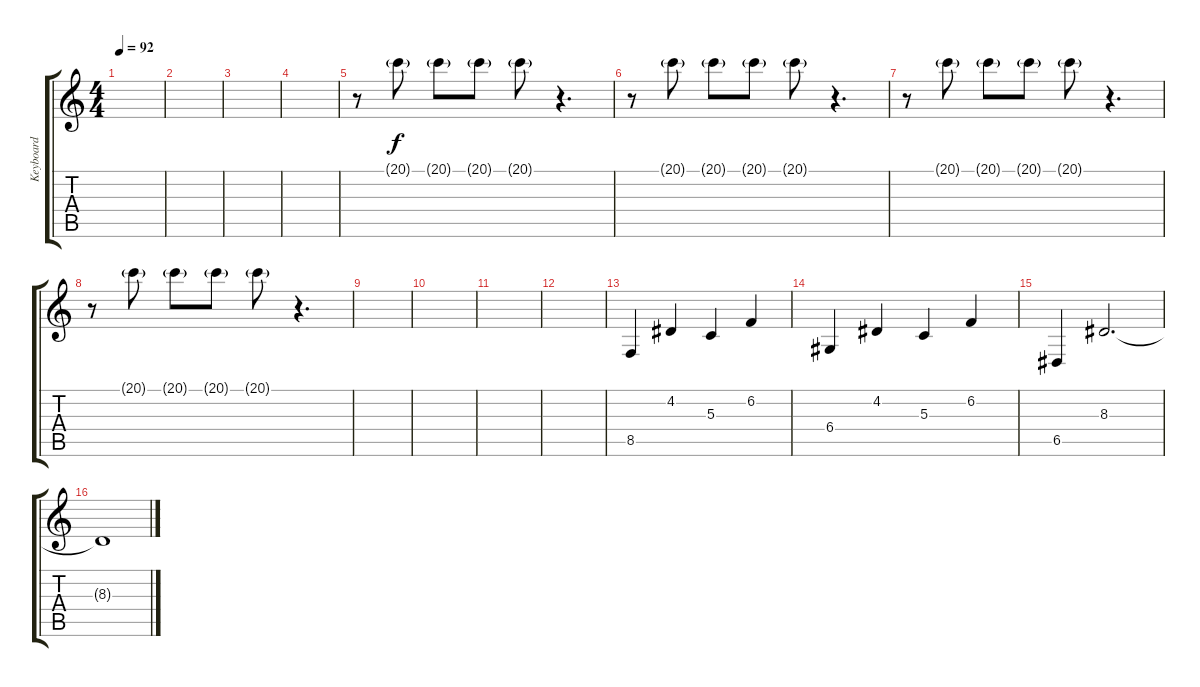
\track ("Keyboard" "Keyboard") {instrument stringensemble1}
\staff {score tabs}
\tuning (E4 B3 G3 D3 A2 E2) {hide}
\ts (4 4)
\tempo 92
\clef g2
\ks c
|
|
|
|
r.8 20.1{g}.8 20.1{g}.8 20.1{g}.8 20.1{g}.8 r.4{d} |
r.8 20.1{g}.8 20.1{g}.8 20.1{g}.8 20.1{g}.8 r.4{d} |
r.8 20.1{g}.8 20.1{g}.8 20.1{g}.8 20.1{g}.8 r.4{d} |
r.8 20.1{g}.8 20.1{g}.8 20.1{g}.8 20.1{g}.8 r.4{d} |
|
|
|
|
8.5.4 4.2.4 5.3.4 6.2.4 |
6.4.4 4.2.4 5.3.4 6.2.4 |
6.5.4 8.3.2{d} |
8.3{t}.1
